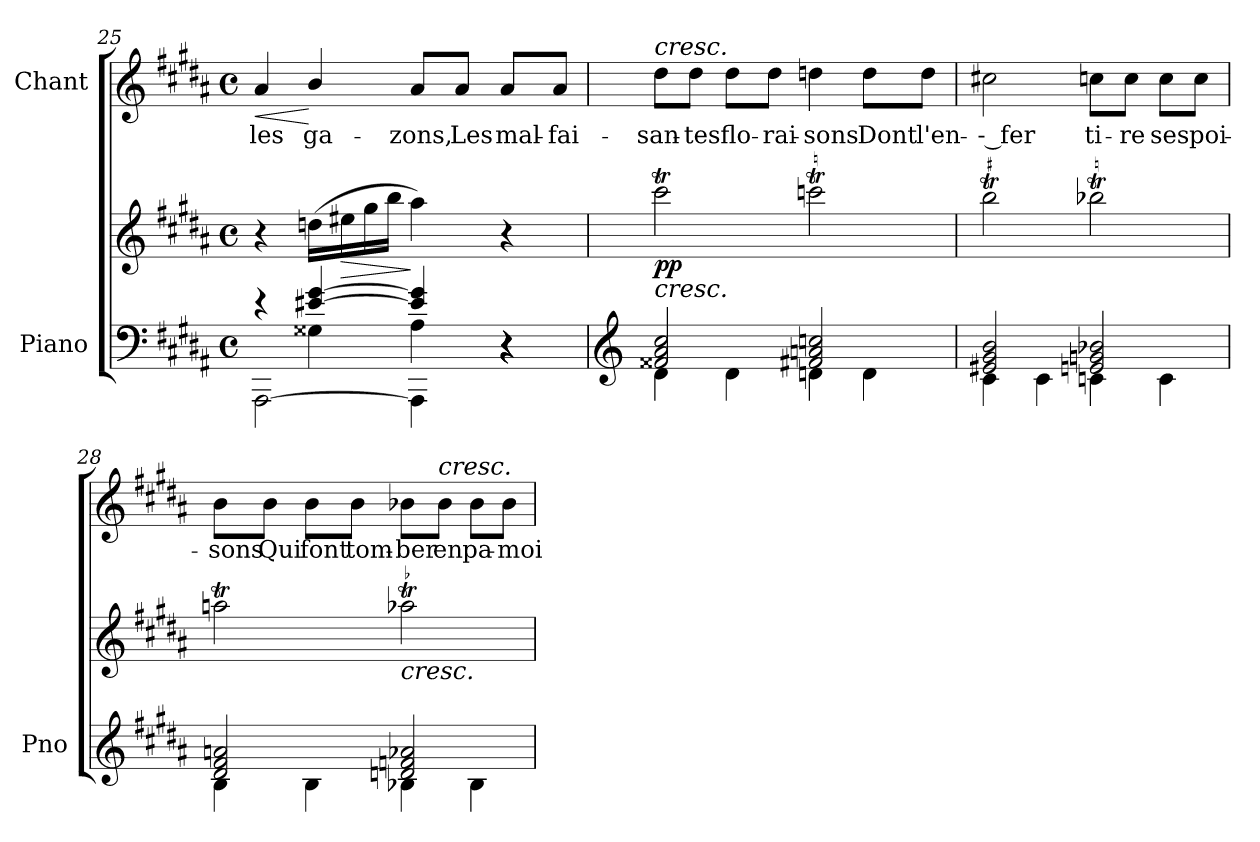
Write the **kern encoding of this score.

**kern	**kern	**dynam	**kern	**text	**dynam
*part2	*part2	*part2	*part1	*part1	*part1
*staff3	*staff2	*staff2/3	*staff1	*staff1	*staff1
*I"Piano	*	*	*I"Chant	*	*
*I'Pno	*	*	*	*	*
!!LO:PB:g=z
*clefF4	*clefG2	*	*clefG2	*	*
*k[f#c#g#d#a#]	*k[f#c#g#d#a#]	*	*k[f#c#g#d#a#]	*	*
*M4/4	*M4/4	*	*M4/4	*	*
*met(c)	*met(c)	*	*met(c)	*	*
=25	=25	=25	=25	=25	=25
*^	*	*	*	*	*
*	*^	*	*	*	*	*
!	!	!	!	!	!	!LO:LY:b	!LO:HP:b
4r	4ryy	[2AAA#\	4r	.	4a#/	les	<
!	!	!	!	!	!	!LO:LY:b	!
[4e#X/ [4g#/	4G##X:\	.	(>16ddn\LL	.	4b/	ga-	[
!	!	!	!	!LO:HP:b	!	!	!
.	.	.	16ee#X\	>	.	.	.
.	.	.	16gg#\	.	.	.	.
.	.	.	16bb\JJ	.	.	.	.
!	!	!	!	!	!	!LO:LY:b	!
4e#/] 4g#/]	4A#\	4AAA#\]	4aa#\)	]	8a#/L	-zons,	.
!	!	!	!	!	!	!LO:LY:b	!
.	.	.	.	.	8a#/J	Les	.
!	!	!	!	!	!	!LO:LY:b	!
4r	4r	4r	4r	.	8a#/L	mal-	.
!	!	!	!	!	!	!LO:LY:b	!
.	.	.	.	.	8a#/J	-fai-	.
*v	*v	*v	*	*	*	*	*
=26	=26	=26	=26	=26	=26
*clefG2	*	*	*	*	*
*^	*	*	*	*	*
!	!	!	!	!LO:TX:a:i:t=cresc.	!	!
!	!	!LO:TX:b:i:t=cresc.	!	!	!	!
!	!	!	!LO:DY:b	!	!LO:LY:b	!
4d#:\	2f##X/ 2a#/ 2cc#/	2ccc#T\	pp	8dd#\L	-san-	.
!	!	!	!	!	!LO:LY:b	!
.	.	.	.	8dd#\J	-tes	.
!	!	!	!	!	!LO:LY:b	!
4d#\	.	.	.	8dd#\L	flo-	.
!	!	!	!	!	!LO:LY:b	!
.	.	.	.	8dd#\J	-rai-	.
!	!	!	!	!	!LO:LY:b	!
4dn:\	2f#X/ 2an/ 2ccn/	2cccnT\	.	4ddn\	-sons	.
!	!	!	!	!	!LO:LY:b	!
4d\	.	.	.	8dd\L	Dont	.
!	!	!	!	!	!LO:LY:b	!
.	.	.	.	8dd\J	l'en-	.
!!LO:LB:g=z
=27	=27	=27	=27	=27	=27	=27
!	!	!LO:TR:acc=#	!	!	!LO:LY:b	!
4c#:\	2e#X/ 2g#/ 2b/	2bbT\	.	2cc#X\	-- fer	.
4c#\	.	.	.	.	.	.
!	!	!	!	!	!LO:LY:b	!
4cn:\	2en/ 2gn/ 2b-X/	2bb-XT\	.	8ccn\L	ti-	.
!	!	!	!	!	!LO:LY:b	!
.	.	.	.	8cc\J	-re	.
!	!	!	!	!	!LO:LY:b	!
4c\	.	.	.	8cc\L	ses	.
!	!	!	!	!	!LO:LY:b	!
.	.	.	.	8cc\J	poi-	.
=28	=28	=28	=28	=28	=28	=28
!	!	!	!	!	!LO:LY:b	!
4B:\	2d#/ 2f#/ 2an/	2aanT\	.	8b\L	-sons	.
!	!	!	!	!	!LO:LY:b	!
.	.	.	.	8b\J	Qui	.
!	!	!	!	!	!LO:LY:b	!
4B\	.	.	.	8b\L	font	.
!	!	!	!	!	!LO:LY:b	!
.	.	.	.	8b\J	tom-	.
!	!	!LO:TX:b:i:t=cresc.	!	!	!	!
!	!	!LO:TR:acc=-	!	!	!LO:LY:b	!
4B-X:\	2dn/ 2fn/ 2a-X/	2aa-XT\	.	8b-X\L	-ber	.
!	!	!	!	!LO:TX:a:i:t=cresc.	!	!
!	!	!	!	!	!LO:LY:b	!
.	.	.	.	8b-\J	en	.
!	!	!	!	!	!LO:LY:b	!
4B-\	.	.	.	8b-\L	pa-	.
!	!	!	!	!	!LO:LY:b	!
.	.	.	.	8b-\J	-moi-	.
*v	*v	*	*	*	*	*
=	=	=	=	=	=
*-	*-	*-	*-	*-	*-
